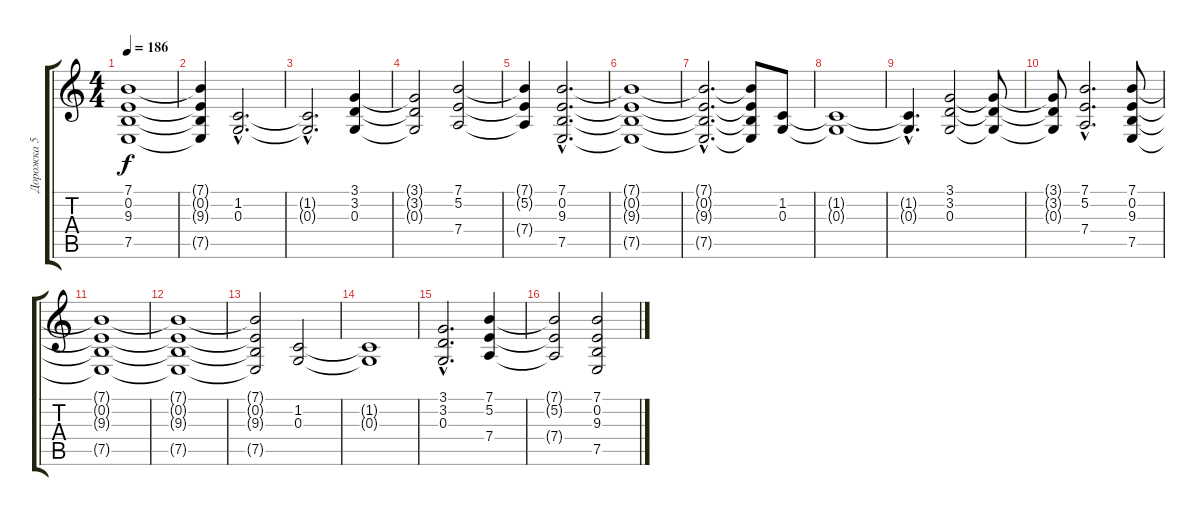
\track ("Дорожка 5" "Дорожка 5") {instrument stringensemble1}
\staff {score tabs}
\tuning (E4 B3 G3 D3 A2 E2) {hide}
\ts (4 4)
\tempo 186
\clef g2
\ks c
(7.1{t} 0.2{t} 9.3{t} 7.5{t}).1{dy f} |
(7.1{t} 0.2{t} 9.3{t} 7.5{t}).4 (1.2{hac} 0.3{hac}).2{d} |
(1.2{hac t} 0.3{hac t}).2{d} (3.1 3.2 0.3).4 |
(3.1{t} 3.2{t} 0.3{t}).2 (7.1 5.2 7.4).2 |
(7.1{t} 5.2{t} 7.4{t}).4 (7.1{hac} 0.2{hac} 9.3{hac} 7.5{hac}).2{d} |
(7.1{t} 0.2{t} 9.3{t} 7.5{t}).1 |
(7.1{hac t} 0.2{hac t} 9.3{hac t} 7.5{hac t}).2{d} (7.1{t} 0.2{t} 9.3{t} 7.5{t}).8 (1.2 0.3).8 |
(1.2{t} 0.3{t}).1 |
(1.2{hac t} 0.3{hac t}).4{d} (3.1 3.2 0.3).2 (3.1{t} 3.2{t} 0.3{t}).8 |
(3.1{t} 3.2{t} 0.3{t}).8 (7.1{hac} 5.2{hac} 7.4{hac}).2{d} (7.1 0.2 9.3 7.5).8 |
(7.1{t} 0.2{t} 9.3{t} 7.5{t}).1 |
(7.1{t} 0.2{t} 9.3{t} 7.5{t}).1 |
(7.1{t} 0.2{t} 9.3{t} 7.5{t}).2 (1.2 0.3).2 |
(1.2{t} 0.3{t}).1 |
(3.1{hac} 3.2{hac} 0.3{hac}).2{d} (7.1 5.2 7.4).4 |
(7.1{t} 5.2{t} 7.4{t}).2 (7.1 0.2 9.3 7.5).2
